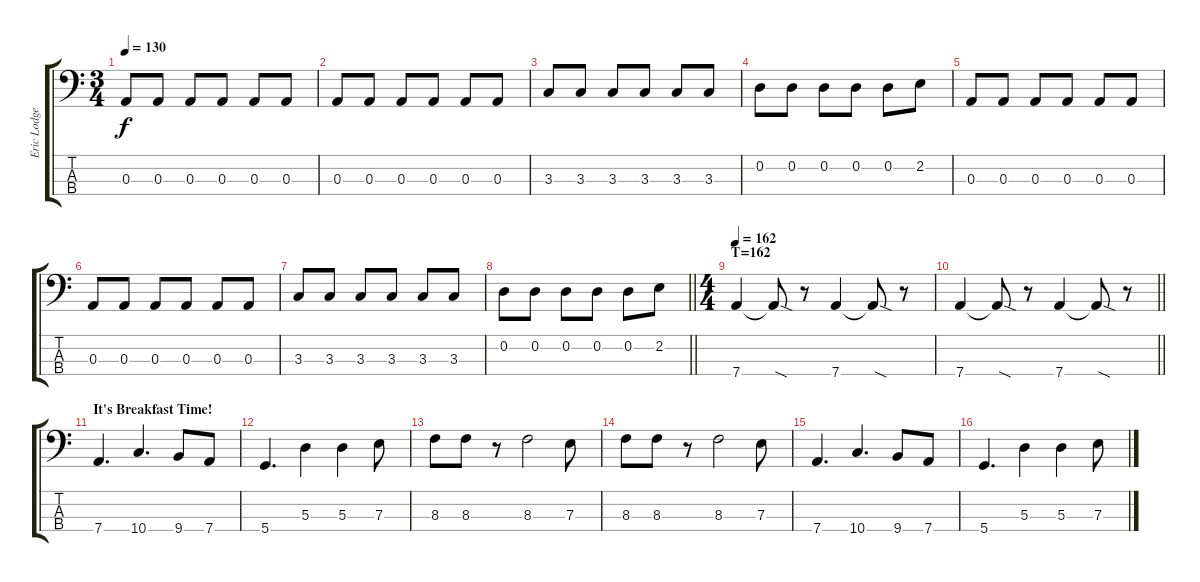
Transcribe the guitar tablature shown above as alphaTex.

\track ("Eric Lodge" "Eric Lodge") {instrument electricbasspick}
\staff {score tabs}
\tuning (G2 D2 A1 D1) {hide}
\ts (3 4)
\tempo 130
\clef f4
\ks c
0.3.8{dy f} 0.3.8 0.3.8 0.3.8 0.3.8 0.3.8 |
0.3.8 0.3.8 0.3.8 0.3.8 0.3.8 0.3.8 |
3.3.8 3.3.8 3.3.8 3.3.8 3.3.8 3.3.8 |
0.2.8 0.2.8 0.2.8 0.2.8 0.2.8 2.2.8 |
0.3.8 0.3.8 0.3.8 0.3.8 0.3.8 0.3.8 |
0.3.8 0.3.8 0.3.8 0.3.8 0.3.8 0.3.8 |
3.3.8 3.3.8 3.3.8 3.3.8 3.3.8 3.3.8 |
\barLineRight lightlight
0.2.8 0.2.8 0.2.8 0.2.8 0.2.8 2.2.8 |
\ts (4 4)
\section ("" "T=162")
\tempo 162
7.4.4 7.4{sod t}.8 r.8 7.4.4 7.4{sod t}.8 r.8 |
\barLineRight lightlight
7.4.4 7.4{sod t}.8 r.8 7.4.4 7.4{sod t}.8 r.8 |
\section ("" "It's Breakfast Time!")
7.4.4{d} 10.4.4{d} 9.4.8 7.4.8 |
5.4.4{d} 5.3.4 5.3.4 7.3.8 |
8.3.8 8.3.8 r.8 8.3.2 7.3.8 |
8.3.8 8.3.8 r.8 8.3.2 7.3.8 |
7.4.4{d} 10.4.4{d} 9.4.8 7.4.8 |
5.4.4{d} 5.3.4 5.3.4 7.3.8
